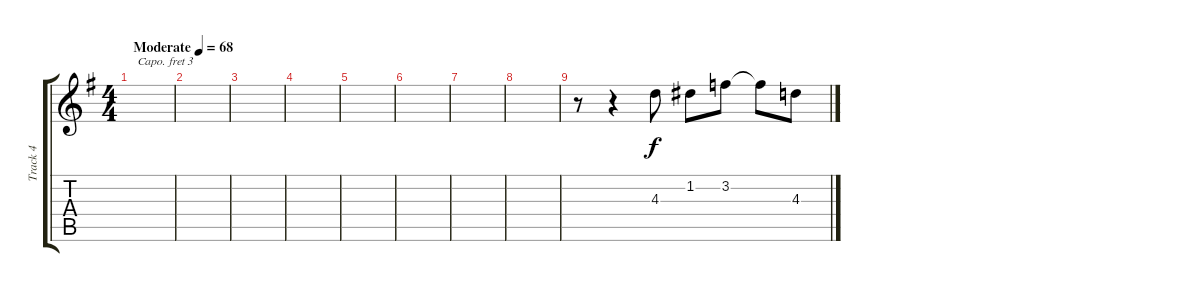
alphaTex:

\track ("Track 4" "Track 4") {mute instrument distortionguitar}
\staff {score tabs}
\capo 3
\tuning (E4 B3 G3 D3 A2 E2) {hide}
\ts (4 4)
\tempo (68 "Moderate")
\clef g2
\ks g
|
|
|
|
|
|
|
|
r.8 r.4 4.3.8 1.2.8 3.2.8 3.2{t}.8 4.3.8
